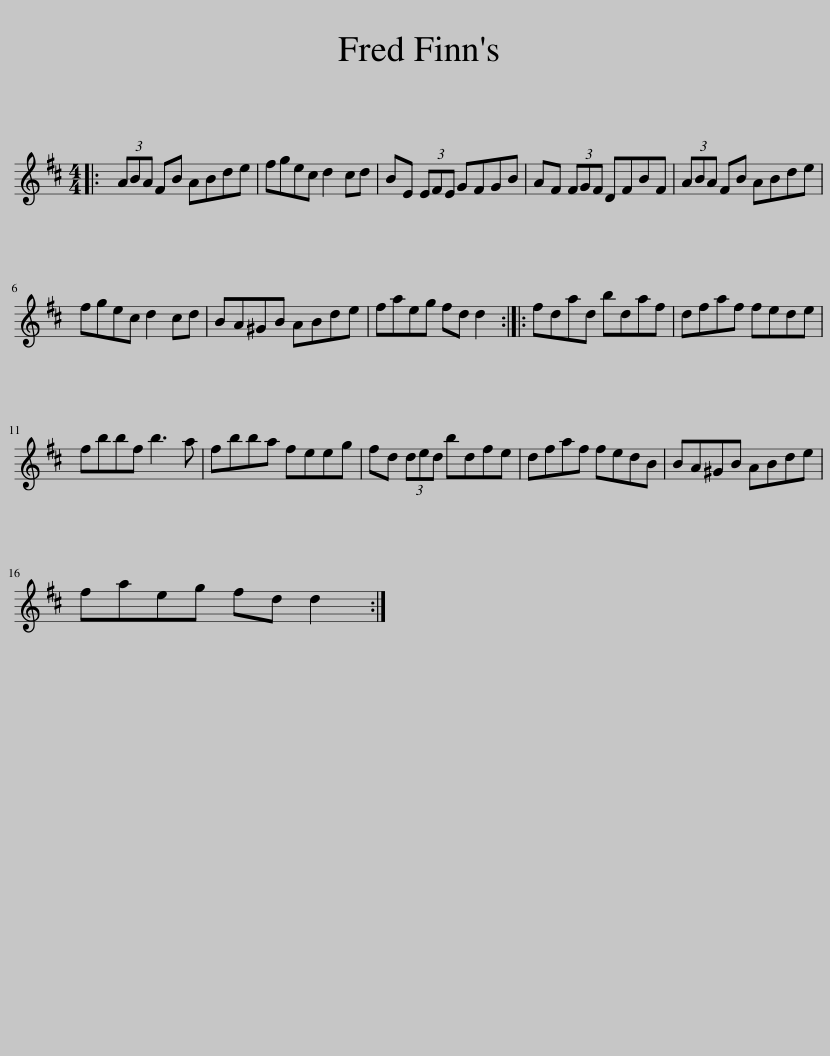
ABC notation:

X:1
L:1/8
M:4/4
I:linebreak $
K:D
V:1 treble
V:1
|: (3ABA FB ABde | fgec d2 cd | BE (3EFE GFGB | AF (3FGF DFBF | (3ABA FB ABde |$ %5
 fgec d2 cd | BA^GB ABde | faeg fd d2 :: fdad bdaf | dfaf fede |$ %10
 fbbf b3 a | fbba feeg | fd (3ded bdfe | dfaf fedB | BA^GB ABde |$ %15
 faeg fd d2 :| %16
